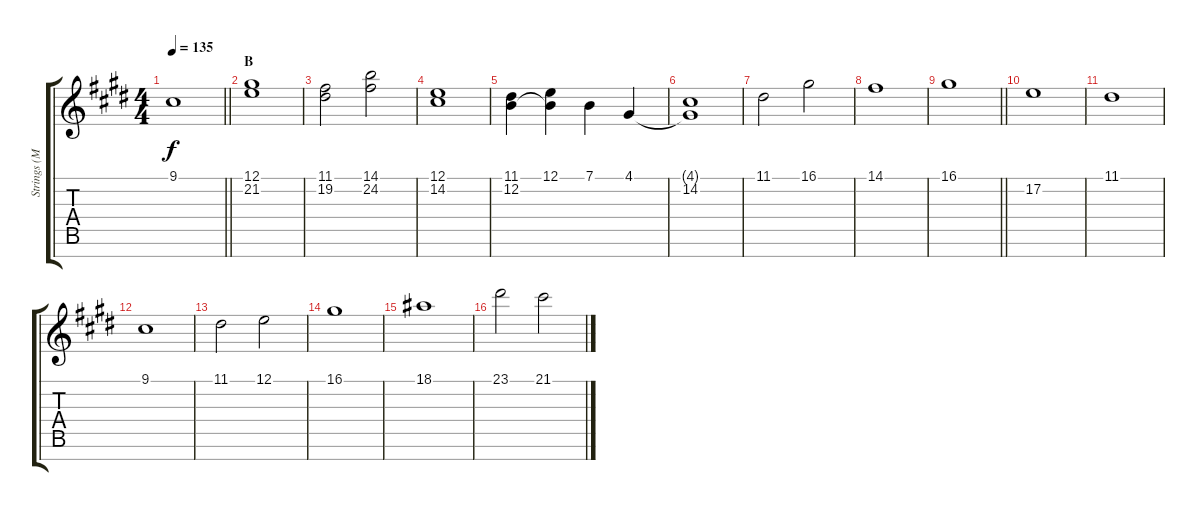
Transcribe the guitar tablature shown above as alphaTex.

\track ("Strings (Melody)" "Strings (M") {instrument stringensemble1}
\staff {score tabs}
\tuning (E4 B3 G3 D3 A2 E2 B1) {hide}
\ts (4 4)
\tempo 135
\clef g2
\barLineRight lightlight
\ks e
9.1.1{dy f} |
\section ("" "B")
(12.1 21.2).1{volume 13 instrument stringensemble1} |
(11.1 19.2).2 (14.1 24.2).2 |
(12.1 14.2).1 |
(11.1 12.2).4 (12.1 12.2{t}).4 7.1.4 4.1.4 |
(4.1{t} 14.2).1 |
11.1.2 16.1.2 |
14.1.1 |
\barLineRight lightlight
16.1.1 |
17.2.1 |
11.1.1 |
9.1.1 |
11.1.2 12.1.2 |
16.1.1 |
18.1.1 |
23.1.2 21.1.2
